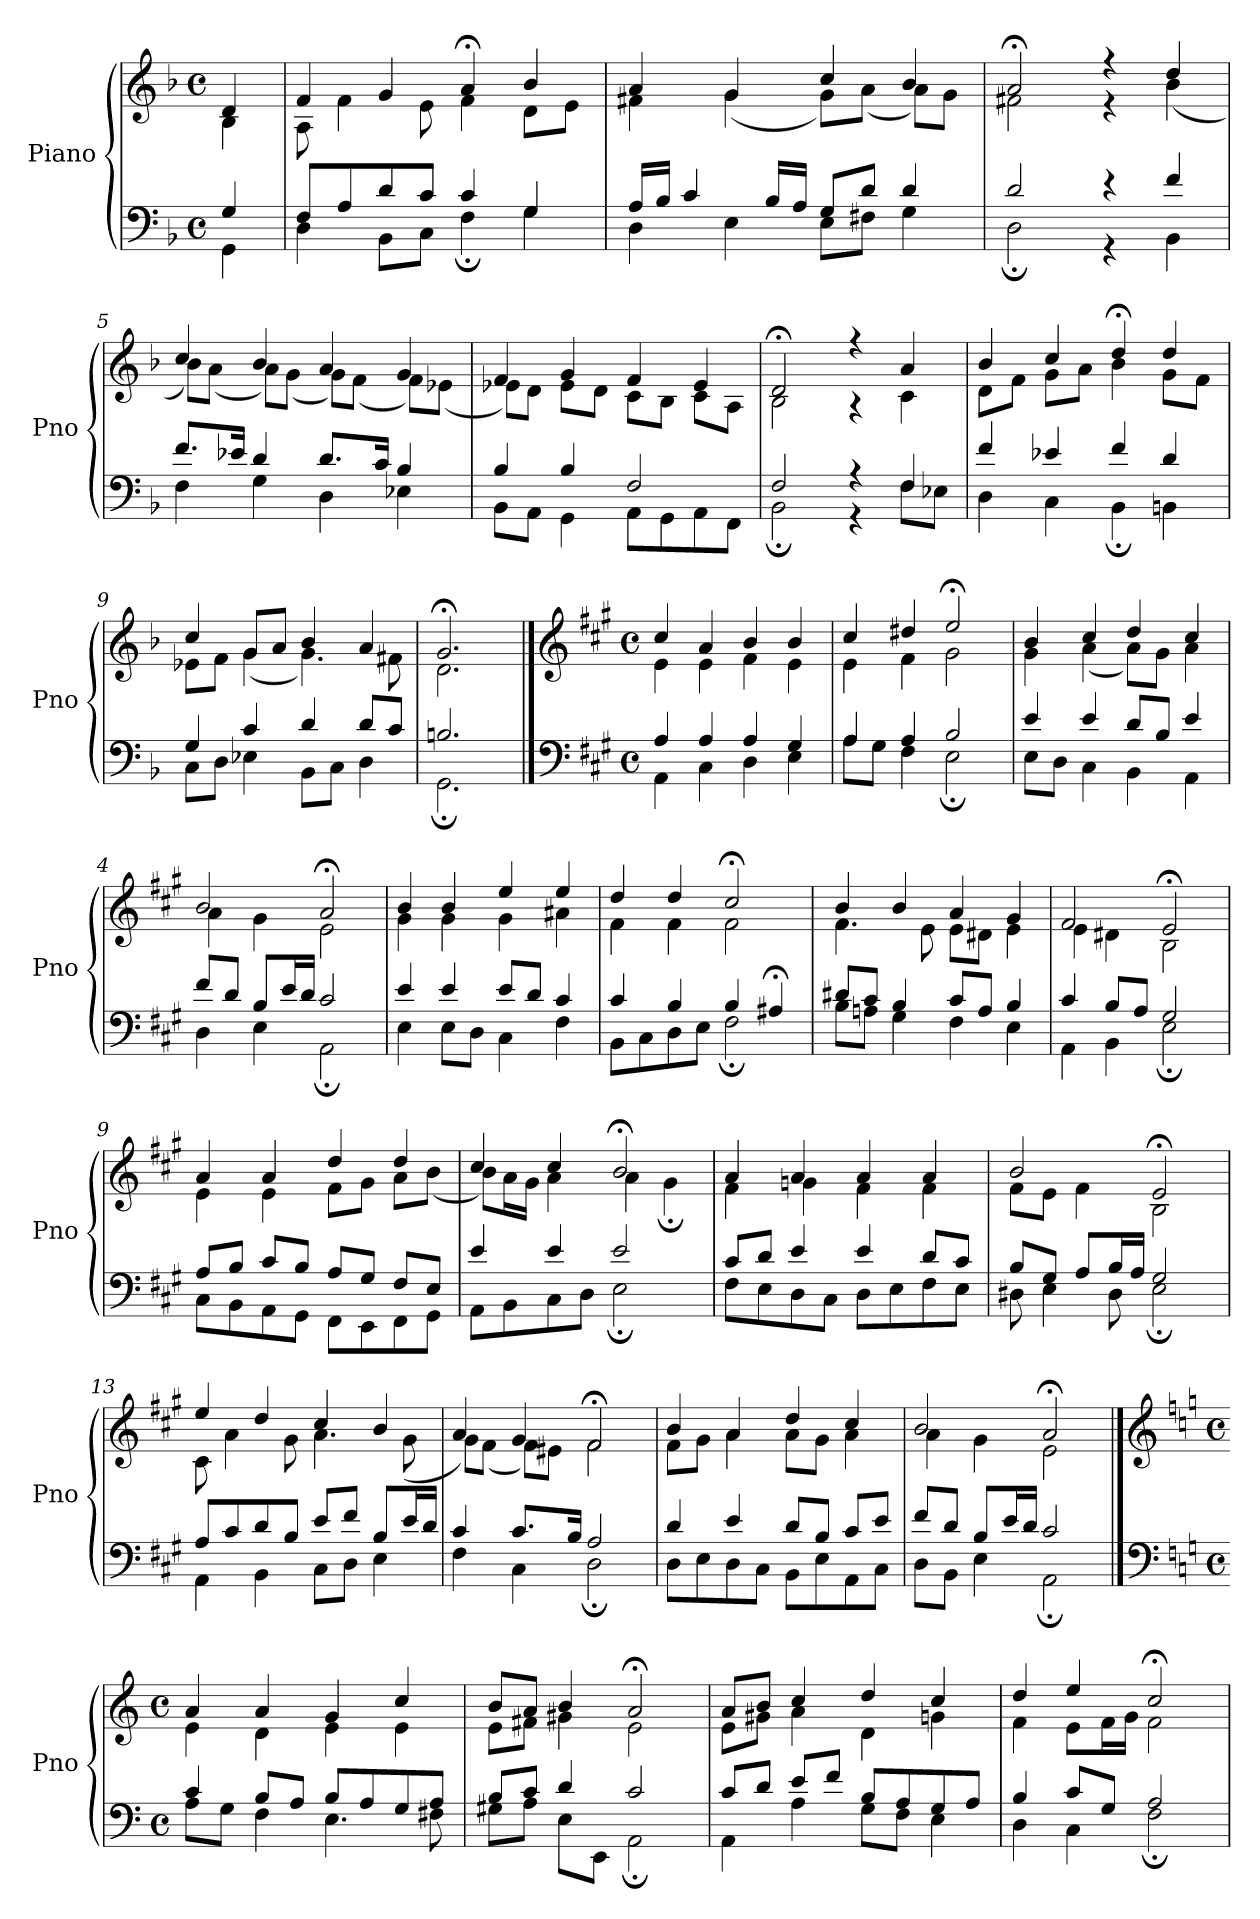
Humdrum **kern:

**kern	**kern
*part1	*part1
*staff2	*staff1
*I"Piano	*
*I'Pno	*
*clefF4	*clefG2
*k[b-]	*k[b-]
*M4/4	*M4/4
*met(c)	*met(c)
=1	=1
*^	*^
4G/	4GG\	4d/	4B-\
=2	=2	=2	=2
8F/L	4D\	4f/	8A\
8A/	.	.	4f\
8d/	8BB-\L	4g/	.
8c/J	8C\J	.	8e\
4c/	4F;\	4a;</	4f\
4G/	4G\	4b-/	8d\L
.	.	.	8e\J
=3	=3	=3	=3
16A/LL	4D\	4a/	4f#X\
16B-/JJ	.	.	.
4c/	.	.	.
.	4E\	4g/	(<4g\
16B-/LL	.	.	.
16A/JJ	.	.	.
8G/L	8E\L	4cc/	8g\L)
8d/J	8F#X\J	.	(<8a\J
4d/	4G\	4b-/	8a\L)
.	.	.	8g\J
=4	=4	=4	=4
2d/	2D;\	2a;</	2f#X\
4r	4r	4r	4r
4f/	4BB-\	4dd/	(<4b-\
=5	=5	=5	=5
8.f/L	4F\	4cc/	8b-\L)
.	.	.	(<8a\J
16e-X/Jk	.	.	.
4d/	4G\	4b-/	8a\L)
.	.	.	(<8g\J
8.d/L	4D\	4a/	8g\L)
.	.	.	(<8f\J
16c/Jk	.	.	.
4B-/	4E-X\	4g/	8f\L)
.	.	.	(<8e-X\J
=6	=6	=6	=6
4B-/	8BB-\L	4f/	8e-X\L)
.	8AA\J	.	8d\J
4B-/	4GG\	4g/	8e-\L
.	.	.	8d\J
2F/	8AA\L	4f/	8c\L
.	8GG\	.	8B-\J
.	8AA\	4e-/	8c\L
.	8FF\J	.	8A\J
=7	=7	=7	=7
2F/	2BB-;\	2d;</	2B-\
4r	4r	4r	4r
4F/	8F\L	4a/	4c\
.	8E-X\J	.	.
=8	=8	=8	=8
4f/	4D\	4b-/	8d\L
.	.	.	8f\J
4e-X/	4C\	4cc/	8g\L
.	.	.	8a\J
4f/	4BB-;\	4dd;</	4b-\
4d/	4BBn\	4dd/	8g\L
.	.	.	8f\J
=9	=9	=9	=9
4G/	8C\L	4cc/	8e-X\L
.	8D\J	.	8f\J
4c/	4E-X\	8g/L	(<4g\
.	.	8a/J	.
4d/	8BB-\L	4b-/	4.g\)
.	8C\J	.	.
8d/L	4D\	4a/	.
8c/J	.	.	8f#X\
=10	=10	=10	=10
2.Bn/	2.GG;\	2.g;</	2.d\
==1	==1	==1	==1
*clefF4	*	*clefG2	*
*k[f#c#g#]	*	*k[f#c#g#]	*
*M4/4	*	*M4/4	*
*met(c)	*	*met(c)	*
4A/	4AA\	4cc#/	4e\
4A/	4C#\	4a/	4e\
4A/	4D\	4b/	4f#\
4G#/	4E\	4b/	4e\
=2	=2	=2	=2
4A/	8A\L	4cc#/	4e\
.	8G#\J	.	.
4A/	4F#\	4dd#X/	4f#\
2B/	2E;\	2ee;</	2g#\
=3	=3	=3	=3
4e/	8E\L	4b/	4g#\
.	8D\J	.	.
4e/	4C#\	4cc#/	(<4a\
8d/L	4BB\	4dd/	8a\L)
8B/J	.	.	8g#\J
4e/	4AA\	4cc#/	4a\
=4	=4	=4	=4
8f#/L	4D\	2b/	4a\
8d/J	.	.	.
8B/L	4E\	.	4g#\
16e/L	.	.	.
16d/JJ	.	.	.
2c#/	2AA;\	2a;</	2e\
=5	=5	=5	=5
4e/	4E\	4b/	4g#\
4e/	8E\L	4b/	4g#\
.	8D\J	.	.
8e/L	4C#\	4ee/	4g#\
8d/J	.	.	.
4c#/	4F#\	4ee/	4a#X\
=6	=6	=6	=6
4c#/	8BB\L	4dd/	4f#\
.	8C#\	.	.
4B/	8D\	4dd/	4f#\
.	8E\J	.	.
4B/	2F#;\	2cc#;</	2f#\
4A#X;</	.	.	.
=7	=7	=7	=7
8d#X/L	8B\L	4b/	4.f#\
8c#/J	8An\J	.	.
4B/	4G#\	4b/	.
.	.	.	8e\
8c#/L	4F#\	4a/	8e\L
8A/J	.	.	8d#X\J
4B/	4E\	4g#/	4e\
=8	=8	=8	=8
4c#/	4AA\	2f#/	4e\
8B/L	4BB\	.	4d#X\
8A/J	.	.	.
2G#/	2E;\	2e;</	2B\
=9	=9	=9	=9
8A/L	8C#\L	4a/	4e\
8B/J	8BB\	.	.
8c#/L	8AA\	4a/	4e\
8B/J	8GG#\J	.	.
8A/L	8FF#\L	4dd/	8f#\L
8G#/J	8EE\	.	8g#\J
8F#/L	8FF#\	4dd/	8a\L
8E/J	8GG#\J	.	(<8b\J
=10	=10	=10	=10
4e/	8AA\L	4cc#/	8b\L)
.	8BB\	.	16a\L
.	.	.	16g#\JJ
4e/	8C#\	4cc#/	4a\
.	8D\J	.	.
2e/	2E;\	2b;</	4a\
.	.	.	4g#;\
=11	=11	=11	=11
8c#/L	8F#\L	4a/	4f#\
8d/J	8E\	.	.
4e/	8D\	4a/	4gn\
.	8C#\J	.	.
4e/	8D\L	4a/	4f#\
.	8E\	.	.
8d/L	8F#\	4a/	4f#\
8c#/J	8E\J	.	.
=12	=12	=12	=12
8B/L	8D#X\	2b/	8f#\L
8G#/J	4E\	.	8e\J
8A/L	.	.	4f#\
16B/L	8D#\	.	.
16A/JJ	.	.	.
2G#/	2E;\	2e;</	2B\
=13	=13	=13	=13
8A/L	4AA\	4ee/	8c#\
8c#/	.	.	4a\
8d/	4BB\	4dd/	.
8B/J	.	.	8g#\
8e/L	8C#\L	4cc#/	4.a\
8f#/J	8D\J	.	.
8B/L	4E\	4b/	.
16e/L	.	.	(<8g#\
16d/JJ	.	.	.
=14	=14	=14	=14
4c#/	4F#\	4a/	8g#\L)
.	.	.	(<8f#\J
8.c#/L	4C#\	4g#/	8f#\L)
.	.	.	8e#X\J
16B/Jk	.	.	.
2A/	2D;\	2f#;</	2f#\
=15	=15	=15	=15
4d/	8D\L	4b/	8f#\L
.	8E\	.	8g#\J
4e/	8D\	4a/	4a\
.	8C#\J	.	.
8d/L	8BB\L	4dd/	8a\L
8B/J	8E\	.	8g#\J
8c#/L	8AA\	4cc#/	4a\
8e/J	8C#\J	.	.
=16	=16	=16	=16
8f#/L	8D\L	2b/	4a\
8d/J	8BB\J	.	.
8B/L	4E\	.	4g#\
16e/L	.	.	.
16d/JJ	.	.	.
2c#/	2AA;\	2a;</	2e\
==1	==1	==1	==1
*clefF4	*	*clefG2	*
*k[]	*	*k[]	*
*M4/4	*	*M4/4	*
*met(c)	*	*met(c)	*
4c/	8A\L	4a/	4e\
.	8G\J	.	.
8B/L	4F\	4a/	4d\
8A/J	.	.	.
8B/L	4.E\	4g/	4e\
8A/	.	.	.
8G/	.	4cc/	4e\
8A/J	8F#X\	.	.
=2	=2	=2	=2
8B/L	8G#X\L	8b/L	8e\L
8c/J	8A\J	8a/J	8f#X\J
4d/	8E\L	4b/	4g#X\
.	8EE\J	.	.
2c/	2AA;\	2a;</	2e\
=3	=3	=3	=3
8c/L	4AA\	8a/L	8e\L
8d/J	.	8b/J	8g#X\J
8e/L	4A\	4cc/	4a\
8f/J	.	.	.
8B/L	8G\L	4dd/	4d\
8A/	8F\J	.	.
8G/	4E\	4cc/	4gn\
8A/J	.	.	.
=4	=4	=4	=4
4B/	4D\	4dd/	4f\
8c/L	4C\	4ee/	8e\L
8G/J	.	.	16f\L
.	.	.	16g\JJ
2A/	2F;\	2cc;</	2f\
*v	*v	*	*
*	*v	*v
=	=
*-	*-
